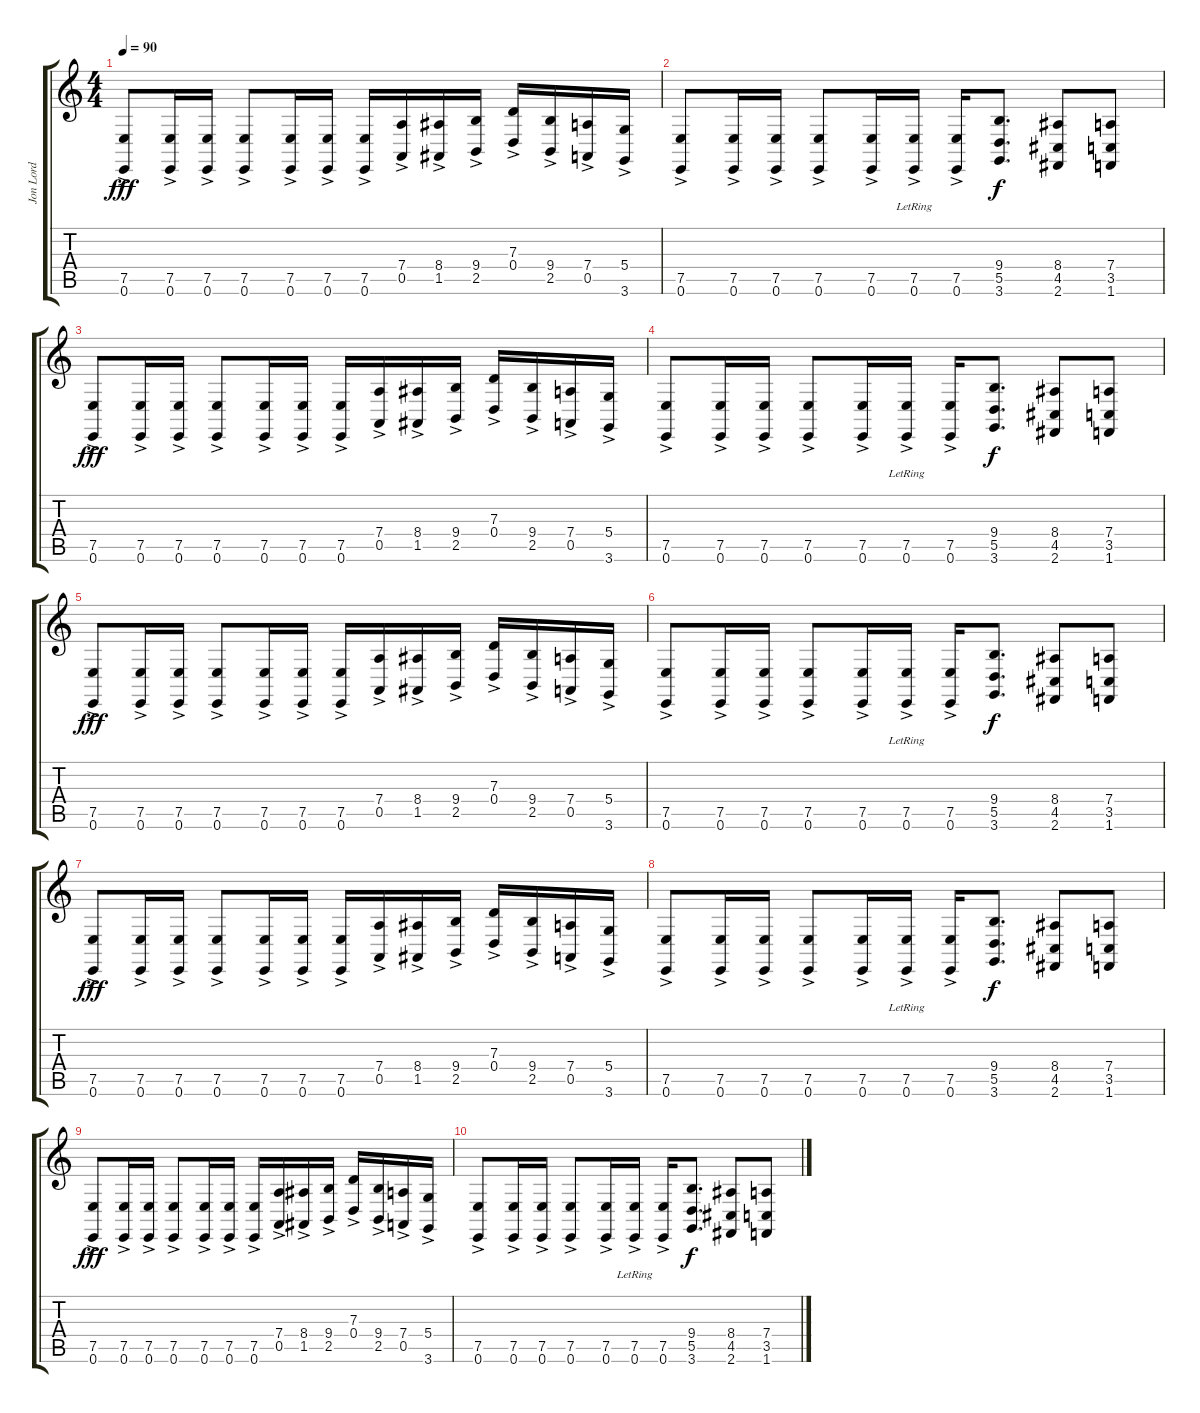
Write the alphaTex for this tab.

\track ("Jon Lord" "Jon Lord") {instrument drawbarorgan}
\staff {score tabs}
\tuning (E4 B3 G3 D3 A2 E2) {hide}
\ts (4 4)
\tempo 90
\clef g2
\ks c
(7.5{ac} 0.6).8{dy fff} (7.5{ac} 0.6).16 (7.5{ac} 0.6).16 (7.5{ac} 0.6).8 (7.5{ac} 0.6).16 (7.5{ac} 0.6).16 (7.5{ac} 0.6).16 (7.4{ac} 0.5).16 (8.4{ac} 1.5).16 (9.4{ac} 2.5).16 (7.3{ac} 0.4).16 (9.4{ac} 2.5).16 (7.4{ac} 0.5).16 (5.4{ac} 3.6).16 |
(7.5{ac} 0.6).8 (7.5{ac} 0.6).16 (7.5{ac} 0.6).16 (7.5{ac} 0.6).8 (7.5{ac} 0.6).16 (7.5{ac lr} 0.6).16 (7.5{ac} 0.6).16 (9.4 5.5 3.6).8{d dy f} (8.4 4.5 2.6).8 (7.4 3.5 1.6).8 |
(7.5{ac} 0.6).8{dy fff} (7.5{ac} 0.6).16 (7.5{ac} 0.6).16 (7.5{ac} 0.6).8 (7.5{ac} 0.6).16 (7.5{ac} 0.6).16 (7.5{ac} 0.6).16 (7.4{ac} 0.5).16 (8.4{ac} 1.5).16 (9.4{ac} 2.5).16 (7.3{ac} 0.4).16 (9.4{ac} 2.5).16 (7.4{ac} 0.5).16 (5.4{ac} 3.6).16 |
(7.5{ac} 0.6).8 (7.5{ac} 0.6).16 (7.5{ac} 0.6).16 (7.5{ac} 0.6).8 (7.5{ac} 0.6).16 (7.5{ac lr} 0.6).16 (7.5{ac} 0.6).16 (9.4 5.5 3.6).8{d dy f} (8.4 4.5 2.6).8 (7.4 3.5 1.6).8 |
(7.5{ac} 0.6).8{dy fff} (7.5{ac} 0.6).16 (7.5{ac} 0.6).16 (7.5{ac} 0.6).8 (7.5{ac} 0.6).16 (7.5{ac} 0.6).16 (7.5{ac} 0.6).16 (7.4{ac} 0.5).16 (8.4{ac} 1.5).16 (9.4{ac} 2.5).16 (7.3{ac} 0.4).16 (9.4{ac} 2.5).16 (7.4{ac} 0.5).16 (5.4{ac} 3.6).16 |
(7.5{ac} 0.6).8 (7.5{ac} 0.6).16 (7.5{ac} 0.6).16 (7.5{ac} 0.6).8 (7.5{ac} 0.6).16 (7.5{ac lr} 0.6).16 (7.5{ac} 0.6).16 (9.4 5.5 3.6).8{d dy f} (8.4 4.5 2.6).8 (7.4 3.5 1.6).8 |
(7.5{ac} 0.6).8{dy fff} (7.5{ac} 0.6).16 (7.5{ac} 0.6).16 (7.5{ac} 0.6).8 (7.5{ac} 0.6).16 (7.5{ac} 0.6).16 (7.5{ac} 0.6).16 (7.4{ac} 0.5).16 (8.4{ac} 1.5).16 (9.4{ac} 2.5).16 (7.3{ac} 0.4).16 (9.4{ac} 2.5).16 (7.4{ac} 0.5).16 (5.4{ac} 3.6).16 |
(7.5{ac} 0.6).8 (7.5{ac} 0.6).16 (7.5{ac} 0.6).16 (7.5{ac} 0.6).8 (7.5{ac} 0.6).16 (7.5{ac lr} 0.6).16 (7.5{ac} 0.6).16 (9.4 5.5 3.6).8{d dy f} (8.4 4.5 2.6).8 (7.4 3.5 1.6).8 |
(7.5{ac} 0.6).8{dy fff} (7.5{ac} 0.6).16 (7.5{ac} 0.6).16 (7.5{ac} 0.6).8 (7.5{ac} 0.6).16 (7.5{ac} 0.6).16 (7.5{ac} 0.6).16 (7.4{ac} 0.5).16 (8.4{ac} 1.5).16 (9.4{ac} 2.5).16 (7.3{ac} 0.4).16 (9.4{ac} 2.5).16 (7.4{ac} 0.5).16 (5.4{ac} 3.6).16 |
(7.5{ac} 0.6).8 (7.5{ac} 0.6).16 (7.5{ac} 0.6).16 (7.5{ac} 0.6).8 (7.5{ac} 0.6).16 (7.5{ac lr} 0.6).16 (7.5{ac} 0.6).16 (9.4 5.5 3.6).8{d dy f} (8.4 4.5 2.6).8 (7.4 3.5 1.6).8
